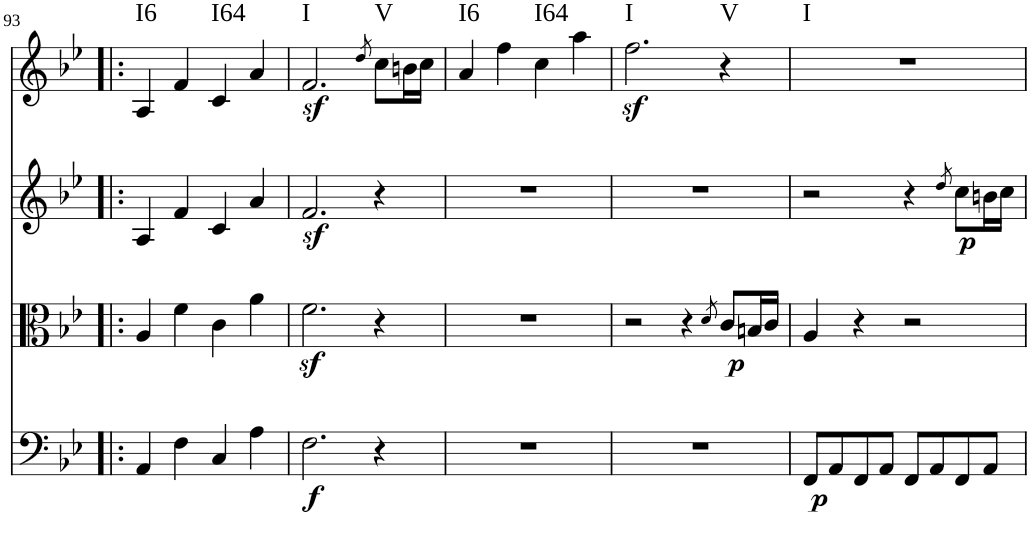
**kern	**dynam	**kern	**dynam	**kern	**dynam	**kern	**dynam	**harte
*part4	*part4	*part3	*part3	*part2	*part2	*part1	*part1	*part1
*staff4	*staff4	*staff3	*staff3	*staff2	*staff2	*staff1	*staff1	*
*I"Violoncello	*	*I"Viola	*	*I"Violin II	*	*I"Violin I	*	*
*I'Vc	*	*I'Vla	*	*I'Vln	*	*I'Vln	*	*
!!LO:PB:g=z
*clefF4	*	*clefC3	*	*clefG2	*	*clefG2	*	*
*k[b-e-]	*	*k[b-e-]	*	*k[b-e-]	*	*k[b-e-]	*	*
*B-:	*	*B-:	*	*B-:	*	*B-:	*	*
*M2/2	*	*M2/2	*	*M2/2	*	*M2/2	*	*
=93!|:	=93!|:	=93!|:	=93!|:	=93!|:	=93!|:	=93!|:	=93!|:	=93!|:
!	!	!	!	!	!	!	!	!LO:H:kt=I6
4AA/	.	4A/	.	4A/	.	4A/	.	N
4F\	.	4f\	.	4f/	.	4f/	.	.
!	!	!	!	!	!	!	!	!LO:H:kt=I64
4C/	.	4c\	.	4c/	.	4c/	.	N
4A\	.	4a\	.	4a/	.	4a/	.	.
=94	=94	=94	=94	=94	=94	=94	=94	=94
!	!LO:DY:b	!	!	!	!	!	!LO:DY:b	!LO:H:kt=I
2.F\	f	2.fz<\	.	2.fz</	.	2.f/	sf	N
.	.	.	.	.	.	8qdd/	.	.
!	!	!	!	!	!	!	!	!LO:H:kt=V
4r	.	4r	.	4r	.	8cc\L	.	N
.	.	.	.	.	.	16bn\L	.	.
.	.	.	.	.	.	16cc\JJ	.	.
=95	=95	=95	=95	=95	=95	=95	=95	=95
!	!	!	!	!	!	!	!	!LO:H:kt=I6
1r	.	1r	.	1r	.	4a/	.	N
.	.	.	.	.	.	4ff\	.	.
!	!	!	!	!	!	!	!	!LO:H:kt=I64
.	.	.	.	.	.	4cc\	.	N
.	.	.	.	.	.	4aa\	.	.
=96	=96	=96	=96	=96	=96	=96	=96	=96
!	!	!	!	!	!	!	!LO:DY:b	!LO:H:kt=I
1r	.	2r	.	1r	.	2.ff\	sf	N
.	.	4r	.	.	.	.	.	.
.	.	8qd/	.	.	.	.	.	.
!	!	!	!LO:DY:b	!	!	!	!	!LO:H:kt=V
.	.	8c/L	p	.	.	4r	.	N
.	.	16Bn/L	.	.	.	.	.	.
.	.	16c/JJ	.	.	.	.	.	.
=97	=97	=97	=97	=97	=97	=97	=97	=97
!	!LO:DY:b	!	!	!	!	!	!	!LO:H:kt=I
8FF/L	p	4A/	.	2r	.	1r	.	N
8AA/	.	.	.	.	.	.	.	.
8FF/	.	4r	.	.	.	.	.	.
8AA/J	.	.	.	.	.	.	.	.
8FF/L	.	2r	.	4r	.	.	.	.
8AA/	.	.	.	.	.	.	.	.
.	.	.	.	8qdd/	.	.	.	.
!	!	!	!	!	!LO:DY:b	!	!	!
8FF/	.	.	.	8cc\L	p	.	.	.
8AA/J	.	.	.	16bn\L	.	.	.	.
.	.	.	.	16cc\JJ	.	.	.	.
=	=	=	=	=	=	=	=	=
*-	*-	*-	*-	*-	*-	*-	*-	*-
